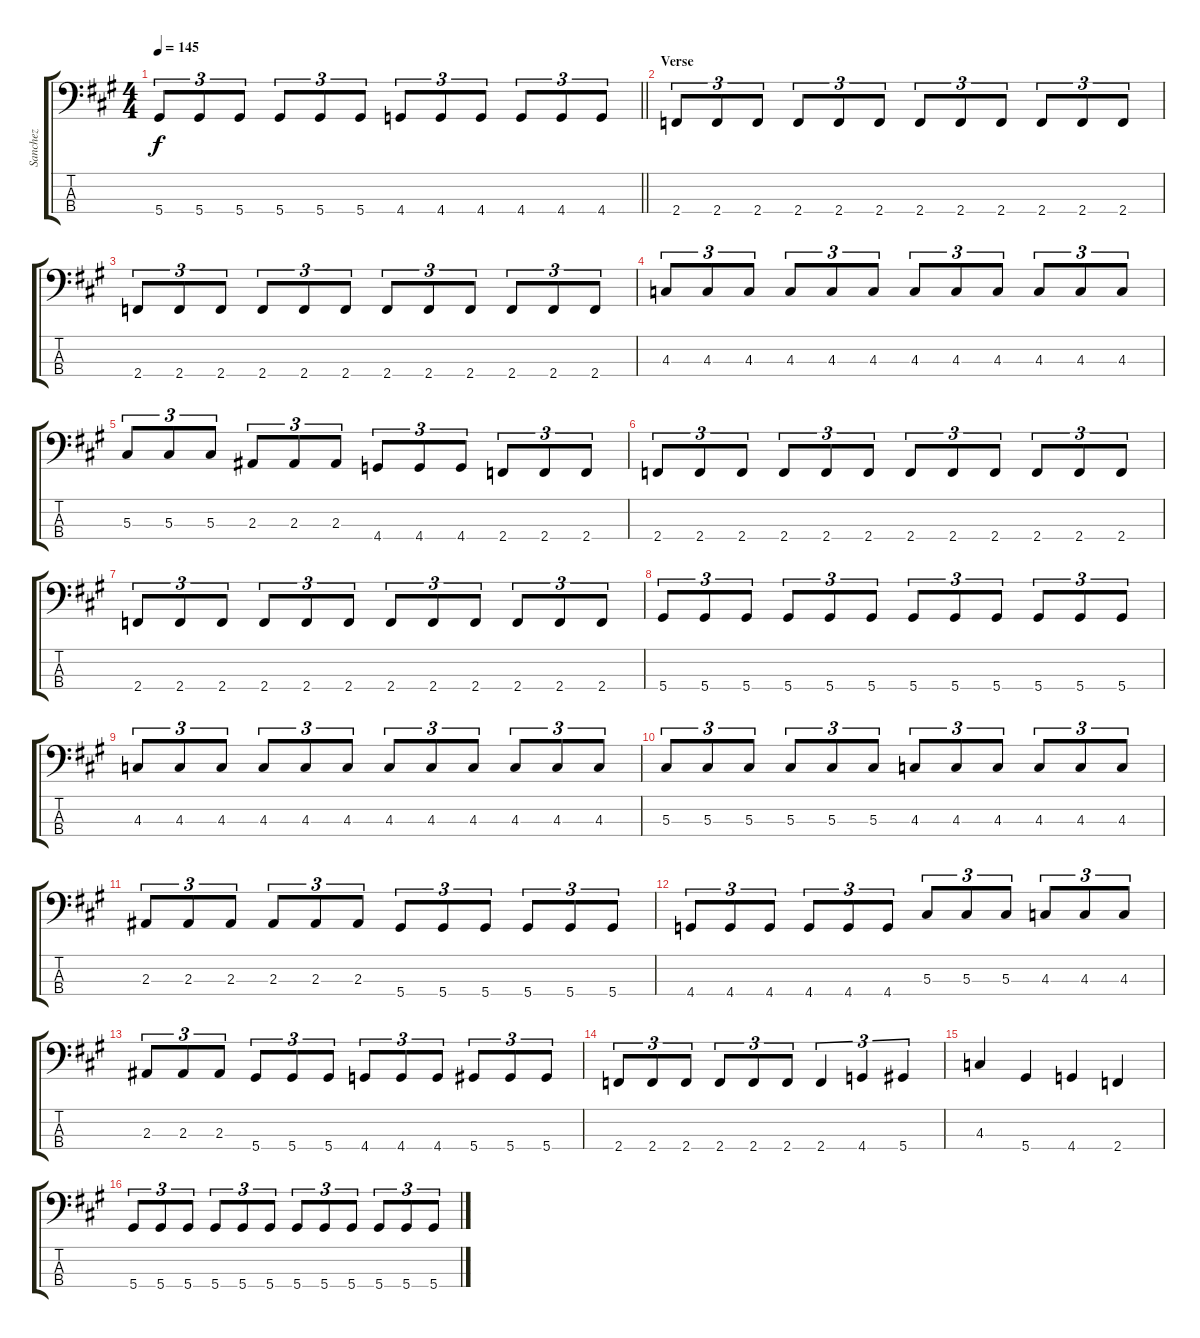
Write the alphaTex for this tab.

\track ("Sanchez" "Sanchez") {instrument electricbassfinger}
\staff {score tabs}
\tuning (Gb2 Db2 Ab1 Eb1) {hide}
\ts (4 4)
\tempo 145
\clef f4
\barLineRight lightlight
\ks f#minor
5.4.8{tu (3 2) dy f} 5.4.8{tu (3 2)} 5.4.8{tu (3 2)} 5.4.8{tu (3 2)} 5.4.8{tu (3 2)} 5.4.8{tu (3 2)} 4.4.8{tu (3 2)} 4.4.8{tu (3 2)} 4.4.8{tu (3 2)} 4.4.8{tu (3 2)} 4.4.8{tu (3 2)} 4.4.8{tu (3 2)} |
\section ("" "Verse")
2.4.8{tu (3 2)} 2.4.8{tu (3 2)} 2.4.8{tu (3 2)} 2.4.8{tu (3 2)} 2.4.8{tu (3 2)} 2.4.8{tu (3 2)} 2.4.8{tu (3 2)} 2.4.8{tu (3 2)} 2.4.8{tu (3 2)} 2.4.8{tu (3 2)} 2.4.8{tu (3 2)} 2.4.8{tu (3 2)} |
2.4.8{tu (3 2)} 2.4.8{tu (3 2)} 2.4.8{tu (3 2)} 2.4.8{tu (3 2)} 2.4.8{tu (3 2)} 2.4.8{tu (3 2)} 2.4.8{tu (3 2)} 2.4.8{tu (3 2)} 2.4.8{tu (3 2)} 2.4.8{tu (3 2)} 2.4.8{tu (3 2)} 2.4.8{tu (3 2)} |
4.3.8{tu (3 2)} 4.3.8{tu (3 2)} 4.3.8{tu (3 2)} 4.3.8{tu (3 2)} 4.3.8{tu (3 2)} 4.3.8{tu (3 2)} 4.3.8{tu (3 2)} 4.3.8{tu (3 2)} 4.3.8{tu (3 2)} 4.3.8{tu (3 2)} 4.3.8{tu (3 2)} 4.3.8{tu (3 2)} |
5.3.8{tu (3 2)} 5.3.8{tu (3 2)} 5.3.8{tu (3 2)} 2.3.8{tu (3 2)} 2.3.8{tu (3 2)} 2.3.8{tu (3 2)} 4.4.8{tu (3 2)} 4.4.8{tu (3 2)} 4.4.8{tu (3 2)} 2.4.8{tu (3 2)} 2.4.8{tu (3 2)} 2.4.8{tu (3 2)} |
2.4.8{tu (3 2)} 2.4.8{tu (3 2)} 2.4.8{tu (3 2)} 2.4.8{tu (3 2)} 2.4.8{tu (3 2)} 2.4.8{tu (3 2)} 2.4.8{tu (3 2)} 2.4.8{tu (3 2)} 2.4.8{tu (3 2)} 2.4.8{tu (3 2)} 2.4.8{tu (3 2)} 2.4.8{tu (3 2)} |
2.4.8{tu (3 2)} 2.4.8{tu (3 2)} 2.4.8{tu (3 2)} 2.4.8{tu (3 2)} 2.4.8{tu (3 2)} 2.4.8{tu (3 2)} 2.4.8{tu (3 2)} 2.4.8{tu (3 2)} 2.4.8{tu (3 2)} 2.4.8{tu (3 2)} 2.4.8{tu (3 2)} 2.4.8{tu (3 2)} |
5.4.8{tu (3 2)} 5.4.8{tu (3 2)} 5.4.8{tu (3 2)} 5.4.8{tu (3 2)} 5.4.8{tu (3 2)} 5.4.8{tu (3 2)} 5.4.8{tu (3 2)} 5.4.8{tu (3 2)} 5.4.8{tu (3 2)} 5.4.8{tu (3 2)} 5.4.8{tu (3 2)} 5.4.8{tu (3 2)} |
4.3.8{tu (3 2)} 4.3.8{tu (3 2)} 4.3.8{tu (3 2)} 4.3.8{tu (3 2)} 4.3.8{tu (3 2)} 4.3.8{tu (3 2)} 4.3.8{tu (3 2)} 4.3.8{tu (3 2)} 4.3.8{tu (3 2)} 4.3.8{tu (3 2)} 4.3.8{tu (3 2)} 4.3.8{tu (3 2)} |
5.3.8{tu (3 2)} 5.3.8{tu (3 2)} 5.3.8{tu (3 2)} 5.3.8{tu (3 2)} 5.3.8{tu (3 2)} 5.3.8{tu (3 2)} 4.3.8{tu (3 2)} 4.3.8{tu (3 2)} 4.3.8{tu (3 2)} 4.3.8{tu (3 2)} 4.3.8{tu (3 2)} 4.3.8{tu (3 2)} |
2.3.8{tu (3 2)} 2.3.8{tu (3 2)} 2.3.8{tu (3 2)} 2.3.8{tu (3 2)} 2.3.8{tu (3 2)} 2.3.8{tu (3 2)} 5.4.8{tu (3 2)} 5.4.8{tu (3 2)} 5.4.8{tu (3 2)} 5.4.8{tu (3 2)} 5.4.8{tu (3 2)} 5.4.8{tu (3 2)} |
4.4.8{tu (3 2)} 4.4.8{tu (3 2)} 4.4.8{tu (3 2)} 4.4.8{tu (3 2)} 4.4.8{tu (3 2)} 4.4.8{tu (3 2)} 5.3.8{tu (3 2)} 5.3.8{tu (3 2)} 5.3.8{tu (3 2)} 4.3.8{tu (3 2)} 4.3.8{tu (3 2)} 4.3.8{tu (3 2)} |
2.3.8{tu (3 2)} 2.3.8{tu (3 2)} 2.3.8{tu (3 2)} 5.4.8{tu (3 2)} 5.4.8{tu (3 2)} 5.4.8{tu (3 2)} 4.4.8{tu (3 2)} 4.4.8{tu (3 2)} 4.4.8{tu (3 2)} 5.4.8{tu (3 2)} 5.4.8{tu (3 2)} 5.4.8{tu (3 2)} |
2.4.8{tu (3 2)} 2.4.8{tu (3 2)} 2.4.8{tu (3 2)} 2.4.8{tu (3 2)} 2.4.8{tu (3 2)} 2.4.8{tu (3 2)} 2.4.4{tu (3 2)} 4.4.4{tu (3 2)} 5.4.4{tu (3 2)} |
4.3.4 5.4.4 4.4.4 2.4.4 |
5.4.8{tu (3 2)} 5.4.8{tu (3 2)} 5.4.8{tu (3 2)} 5.4.8{tu (3 2)} 5.4.8{tu (3 2)} 5.4.8{tu (3 2)} 5.4.8{tu (3 2)} 5.4.8{tu (3 2)} 5.4.8{tu (3 2)} 5.4.8{tu (3 2)} 5.4.8{tu (3 2)} 5.4.8{tu (3 2)}
